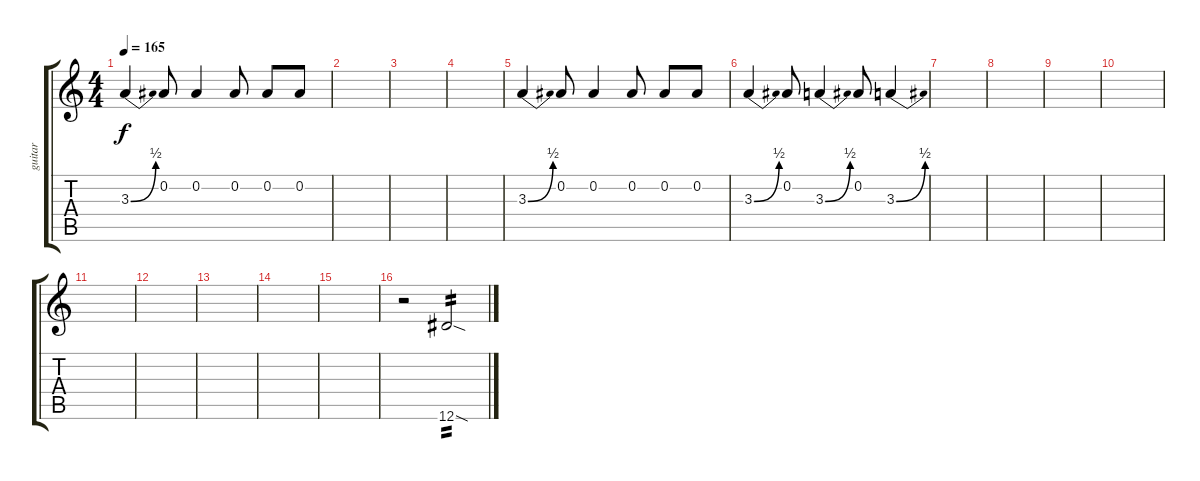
\track ("guitar" "guitar") {instrument electricguitarclean}
\staff {score tabs}
\tuning (Eb4 Bb3 Gb3 Db3 Ab2 Eb2) {hide}
\ts (4 4)
\tempo 165
\clef g2
\ks c
3.3{be (bend 0 0 60 2)}.4{dy f} 0.2.8 0.2.4 0.2.8 0.2.8 0.2.8 |
|
|
|
3.3{be (bend 0 0 60 2)}.4 0.2.8 0.2.4 0.2.8 0.2.8 0.2.8 |
3.3{be (bend 0 0 60 2)}.4 0.2.8 3.3{be (bend 0 0 60 2)}.4 0.2.8 3.3{be (bend 0 0 60 2)}.4 |
|
|
|
|
|
|
|
|
|
r.2 12.6{sod}.2{tp 2}
